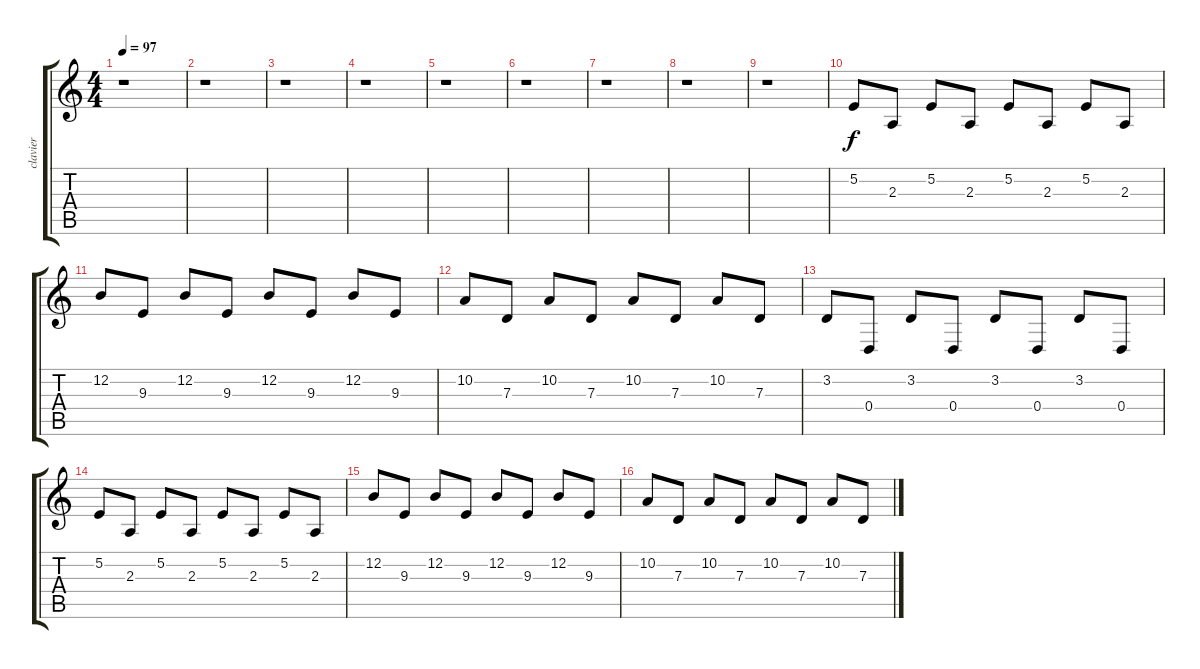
\track ("clavier" "clavier") {instrument drawbarorgan}
\staff {score tabs}
\tuning (E4 B3 G3 D3 A2 E2) {hide}
\ts (4 4)
\tempo 97
\clef g2
\ks c
r.1{dy f} |
r.1 |
r.1 |
r.1 |
r.1 |
r.1 |
r.1 |
r.1 |
r.1 |
5.2.8 2.3.8 5.2.8 2.3.8 5.2.8 2.3.8 5.2.8 2.3.8 |
12.2.8 9.3.8 12.2.8 9.3.8 12.2.8 9.3.8 12.2.8 9.3.8 |
10.2.8 7.3.8 10.2.8 7.3.8 10.2.8 7.3.8 10.2.8 7.3.8 |
3.2.8 0.4.8 3.2.8 0.4.8 3.2.8 0.4.8 3.2.8 0.4.8 |
5.2.8 2.3.8 5.2.8 2.3.8 5.2.8 2.3.8 5.2.8 2.3.8 |
12.2.8 9.3.8 12.2.8 9.3.8 12.2.8 9.3.8 12.2.8 9.3.8 |
10.2.8 7.3.8 10.2.8 7.3.8 10.2.8 7.3.8 10.2.8 7.3.8
